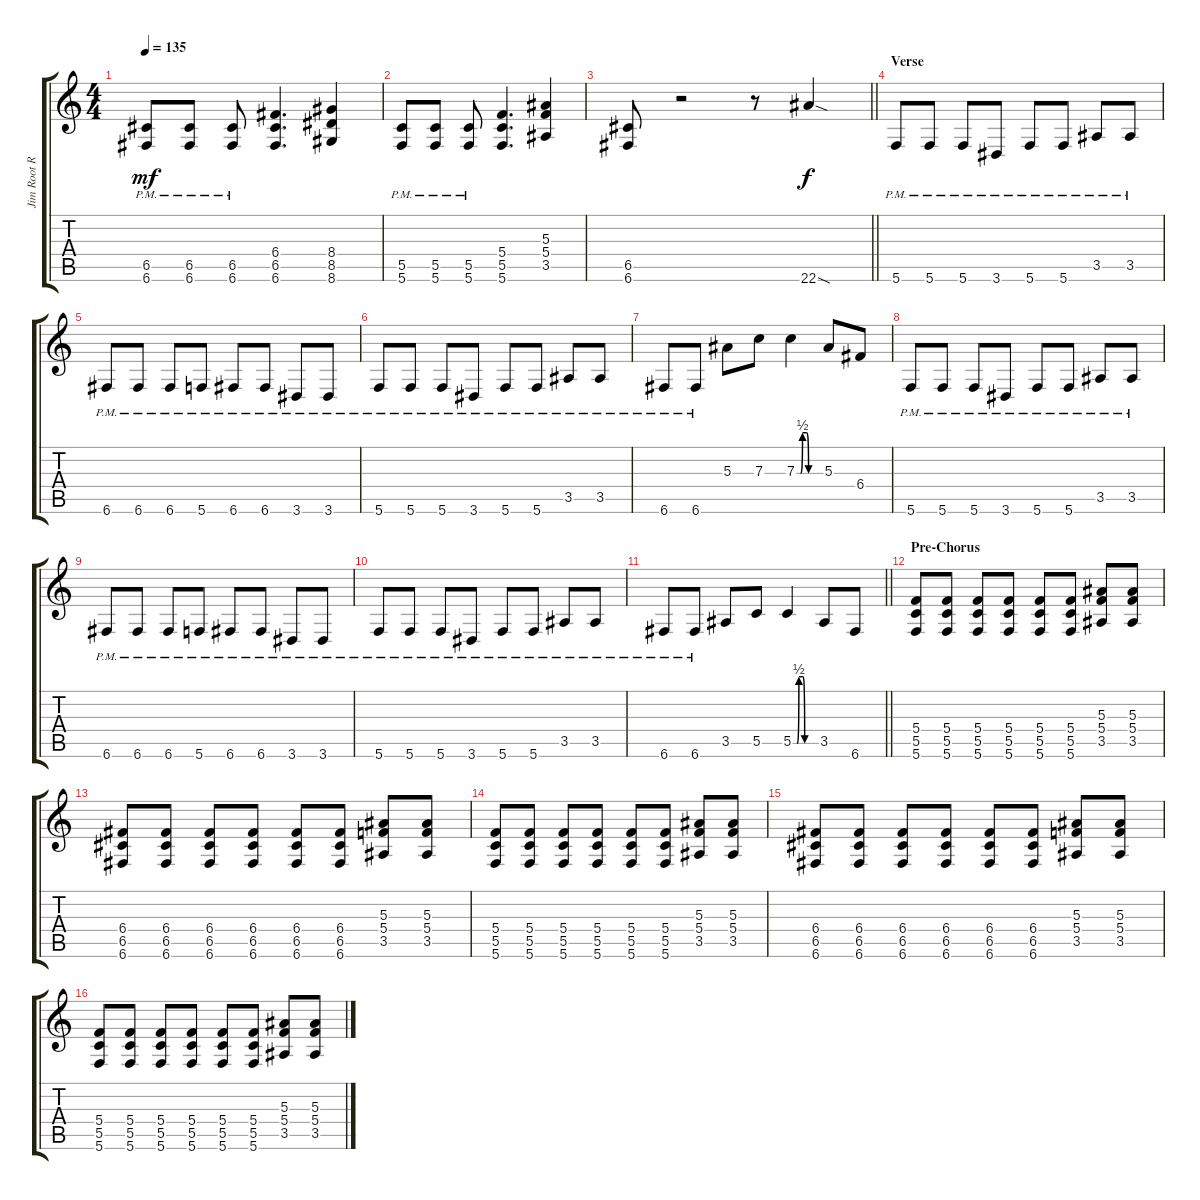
\track ("Jim Root Rithm Guitar Guitar" "Jim Root R") {instrument distortionguitar}
\staff {score tabs}
\tuning (D4 A3 F3 C3 G2 C2) {hide}
\ts (4 4)
\tempo 135
\clef g2
\ks c
(6.5{pm} 6.6{pm}).8{dy mf} (6.5{pm} 6.6{pm}).8 (6.5{pm} 6.6{pm}).8 (6.4 6.5 6.6).4{d} (8.4 8.5 8.6).4 |
(5.5{pm} 5.6{pm}).8 (5.5{pm} 5.6{pm}).8 (5.5{pm} 5.6{pm}).8 (5.4 5.5 5.6).4{d} (5.3 5.4 3.5).4 |
\barLineRight lightlight
(6.5 6.6).8 r.2 r.8 22.6{sod}.4{dy f} |
\section ("" "Verse")
5.6{pm}.8 5.6{pm}.8 5.6{pm}.8 3.6{pm}.8 5.6{pm}.8 5.6{pm}.8 3.5{pm}.8 3.5{pm}.8 |
6.6{pm}.8 6.6{pm}.8 6.6{pm}.8 5.6{pm}.8 6.6{pm}.8 6.6{pm}.8 3.6{pm}.8 3.6{pm}.8 |
5.6{pm}.8 5.6{pm}.8 5.6{pm}.8 3.6{pm}.8 5.6{pm}.8 5.6{pm}.8 3.5{pm}.8 3.5{pm}.8 |
6.6{pm}.8 6.6{pm}.8 5.3.8 7.3.8 7.3{be (custom 0 0 10 0 15 2 25 2 30 0 60 0)}.4 5.3.8 6.4.8 |
5.6{pm}.8 5.6{pm}.8 5.6{pm}.8 3.6{pm}.8 5.6{pm}.8 5.6{pm}.8 3.5{pm}.8 3.5{pm}.8 |
6.6{pm}.8 6.6{pm}.8 6.6{pm}.8 5.6{pm}.8 6.6{pm}.8 6.6{pm}.8 3.6{pm}.8 3.6{pm}.8 |
5.6{pm}.8 5.6{pm}.8 5.6{pm}.8 3.6{pm}.8 5.6{pm}.8 5.6{pm}.8 3.5{pm}.8 3.5{pm}.8 |
\barLineRight lightlight
6.6{pm}.8 6.6{pm}.8 3.5.8 5.5.8 5.5{be (custom 0 0 10 0 15 2 25 2 30 0 60 0)}.4 3.5.8 6.6.8 |
\section ("" "Pre-Chorus")
(5.4 5.5 5.6).8 (5.4 5.5 5.6).8 (5.4 5.5 5.6).8 (5.4 5.5 5.6).8 (5.4 5.5 5.6).8 (5.4 5.5 5.6).8 (5.3 5.4 3.5).8 (5.3 5.4 3.5).8 |
(6.4 6.5 6.6).8 (6.4 6.5 6.6).8 (6.4 6.5 6.6).8 (6.4 6.5 6.6).8 (6.4 6.5 6.6).8 (6.4 6.5 6.6).8 (5.3 5.4 3.5).8 (5.3 5.4 3.5).8 |
(5.4 5.5 5.6).8 (5.4 5.5 5.6).8 (5.4 5.5 5.6).8 (5.4 5.5 5.6).8 (5.4 5.5 5.6).8 (5.4 5.5 5.6).8 (5.3 5.4 3.5).8 (5.3 5.4 3.5).8 |
(6.4 6.5 6.6).8 (6.4 6.5 6.6).8 (6.4 6.5 6.6).8 (6.4 6.5 6.6).8 (6.4 6.5 6.6).8 (6.4 6.5 6.6).8 (5.3 5.4 3.5).8 (5.3 5.4 3.5).8 |
(5.4 5.5 5.6).8 (5.4 5.5 5.6).8 (5.4 5.5 5.6).8 (5.4 5.5 5.6).8 (5.4 5.5 5.6).8 (5.4 5.5 5.6).8 (5.3 5.4 3.5).8 (5.3 5.4 3.5).8
